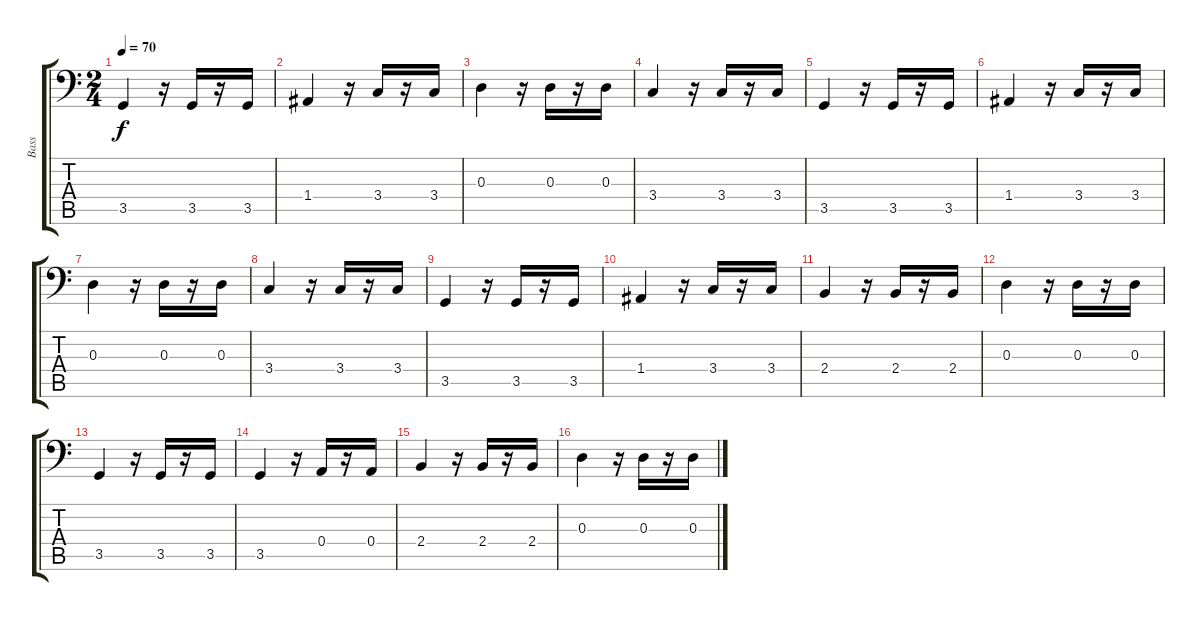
\track ("Bass" "Bass") {instrument fretlessbass}
\staff {score tabs}
\tuning (C3 G2 D2 A1 E1 B0) {hide}
\ts (2 4)
\tempo 70
\clef f4
\ks c
3.5.4{dy f} r.16 3.5.16 r.16 3.5.16 |
1.4.4 r.16 3.4.16 r.16 3.4.16 |
0.3.4 r.16 0.3.16 r.16 0.3.16 |
3.4.4 r.16 3.4.16 r.16 3.4.16 |
3.5.4 r.16 3.5.16 r.16 3.5.16 |
1.4.4 r.16 3.4.16 r.16 3.4.16 |
0.3.4 r.16 0.3.16 r.16 0.3.16 |
3.4.4 r.16 3.4.16 r.16 3.4.16 |
3.5.4 r.16 3.5.16 r.16 3.5.16 |
1.4.4 r.16 3.4.16 r.16 3.4.16 |
2.4.4 r.16 2.4.16 r.16 2.4.16 |
0.3.4 r.16 0.3.16 r.16 0.3.16 |
3.5.4 r.16 3.5.16 r.16 3.5.16 |
3.5.4 r.16 0.4.16 r.16 0.4.16 |
2.4.4 r.16 2.4.16 r.16 2.4.16 |
0.3.4 r.16 0.3.16 r.16 0.3.16
